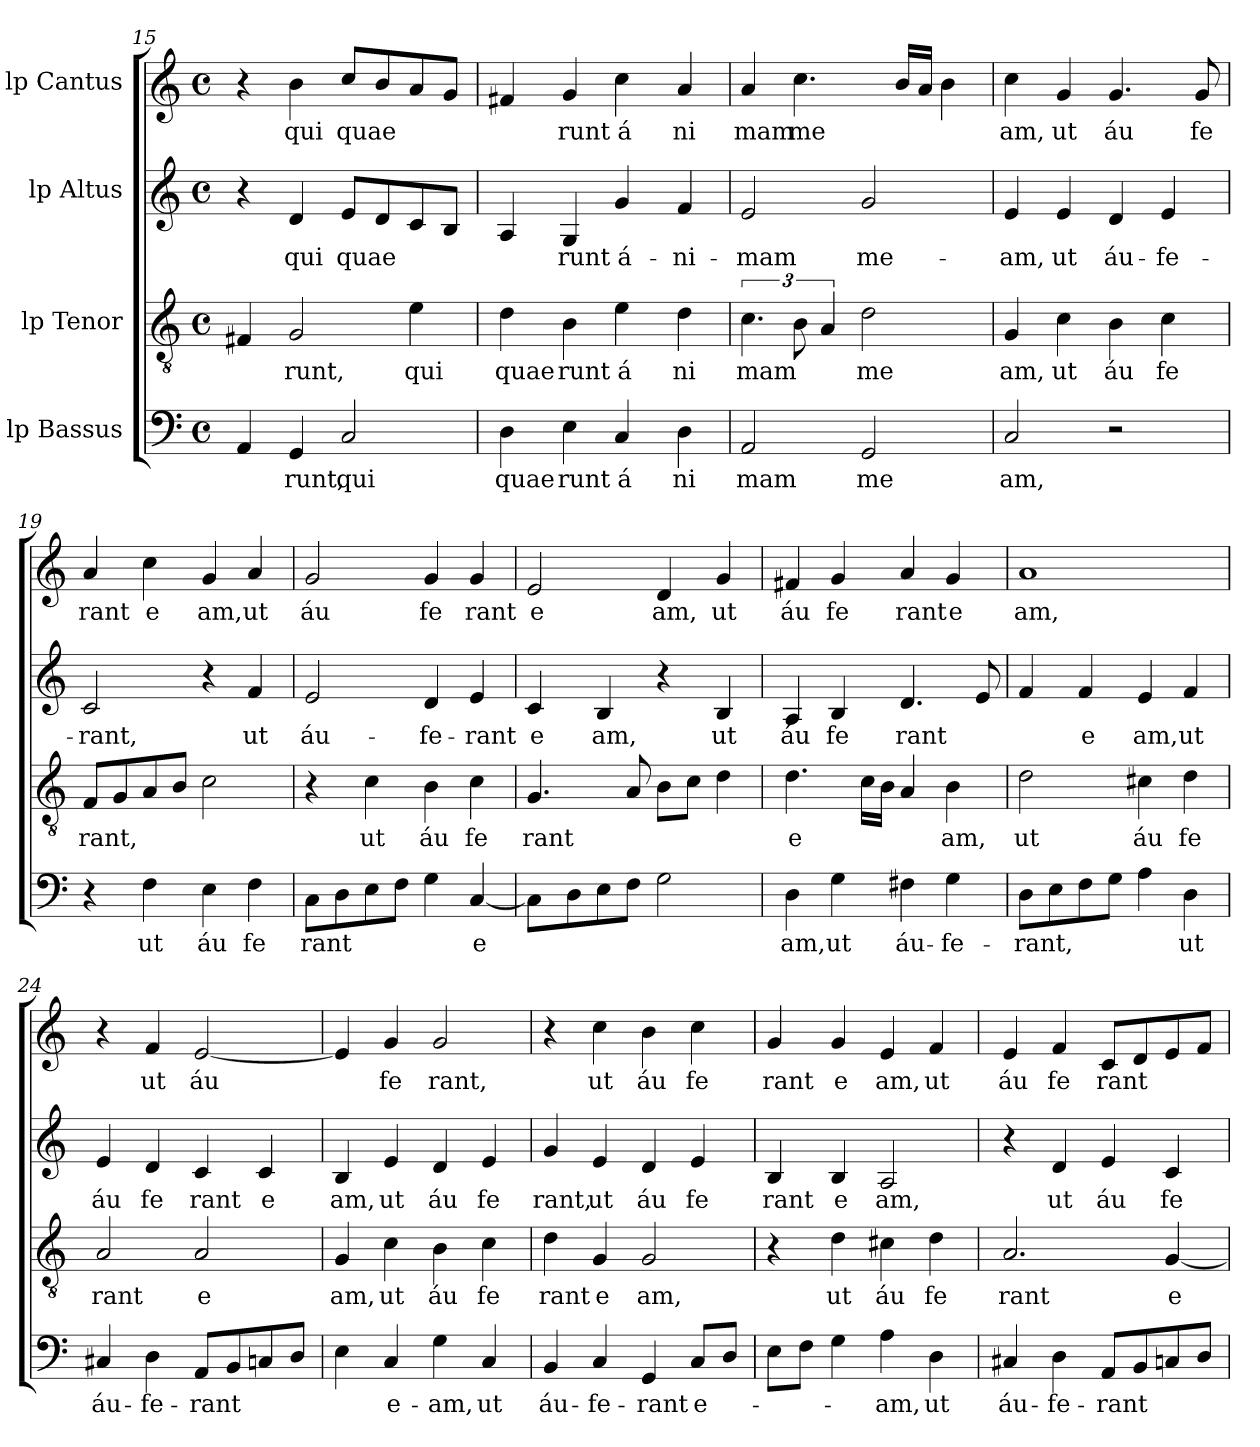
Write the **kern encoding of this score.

**kern	**text	**kern	**text	**kern	**text	**kern	**text
*part4	*part4	*part3	*part3	*part2	*part2	*part1	*part1
*staff4	*staff4	*staff3	*staff3	*staff2	*staff2	*staff1	*staff1
*I"lp Bassus	*	*I"lp Tenor	*	*I"lp Altus	*	*I"lp Cantus	*
*clefF4	*	*clefGv2	*	*clefG2	*	*clefG2	*
*M4/4	*	*M4/4	*	*M4/4	*	*M4/4	*
*met(c)	*	*met(c)	*	*met(c)	*	*met(c)	*
=15	=15	=15	=15	=15	=15	=15	=15
4AA/	.	4F#X/	.	4r	.	4r	.
!	!LO:LY:b:cj	!	!LO:LY:b:cj	!	!LO:LY:b:cj	!	!LO:LY:b:cj
4GG/	-runt,	2G/	-runt,	4d/	qui	4b\	-qui
!	!LO:LY:b:cj	!	!	!	!LO:LY:b	!	!LO:LY:b
2C/	qui	.	.	8e/L	quae	8cc/L	quae
.	.	.	.	8d/	.	8b/	.
!	!	!	!LO:LY:b:cj	!	!	!	!
.	.	4e\	qui	8c/	.	8a/	.
.	.	.	.	8B/J	.	8g/J	.
!!LO:LB:g=z
=16	=16	=16	=16	=16	=16	=16	=16
!	!LO:LY:b:cj	!	!LO:LY:b:cj	!	!	!	!
*	*	*^	*	*	*	*^	*
4D\	quae	4d\	32ryy	quae	4A/	.	4f#X/	32ryy	.
.	.	.	2ryy	.	.	.	.	2ryy	.
!	!LO:LY:b:cj	!	!	!LO:LY:b:cj	!	!LO:LY:b:cj	!	!	!LO:LY:b:cj
4E\	runt	4B\	.	runt	4G/	runt	4g/	.	runt
!	!LO:LY:b:cj	!	!	!LO:LY:b:cj	!	!LO:LY:b:cj	!	!	!LO:LY:b:cj
4C/	á	4e\	.	á	4g/	á-	4cc\	.	á
.	.	.	4...ryy	.	.	.	.	4...ryy	.
!	!LO:LY:b:cj	!	!	!LO:LY:b:cj	!	!LO:LY:b:cj	!	!	!LO:LY:b:cj
4D\	ni	4d\	.	ni	4f/	-ni-	4a/	.	ni
=17	=17	=17	=17	=17	=17	=17	=17	=17	=17
!	!LO:LY:b:cj	!	!	!LO:LY:b	!	!LO:LY:b:cj	!	!	!LO:LY:b:cj
*	*	*v	*v	*	*	*	*v	*v	*
2AA/	mam	6.c\	mam	2e/	-mam	4a/	mam
!	!	!	!	!	!	!	!LO:LY:b
.	.	12B\	.	.	.	4.cc\	me
.	.	6A/	.	.	.	.	.
!	!LO:LY:b:cj	!	!LO:LY:b:cj	!	!LO:LY:b:cj	!	!
2GG/	me	2d\	me	2g/	me-	.	.
.	.	.	.	.	.	16b/L	.
.	.	.	.	.	.	16a/J	.
.	.	.	.	.	.	4b\	.
=18	=18	=18	=18	=18	=18	=18	=18
!	!LO:LY:b:cj	!	!LO:LY:b:cj	!	!LO:LY:b:cj	!	!LO:LY:b:cj
2C/	am,	4G/	am,	4e/	-am,	4cc\	am,
!	!	!	!LO:LY:b:cj	!	!LO:LY:b:cj	!	!LO:LY:b:cj
.	.	4c\	ut	4e/	ut	4g/	ut
!	!	!	!LO:LY:b:cj	!	!LO:LY:b:cj	!	!LO:LY:b:cj
2r	.	4B\	áu	4d/	áu-	4.g/	áu
!	!	!	!LO:LY:b:cj	!	!LO:LY:b:cj	!	!
.	.	4c\	fe	4e/	-fe-	.	.
!	!	!	!	!	!	!	!LO:LY:b:cj
.	.	.	.	.	.	8g/	fe
=19	=19	=19	=19	=19	=19	=19	=19
!	!	!	!LO:LY:b	!	!LO:LY:b:cj	!	!LO:LY:b:cj
4r	.	8F/L	rant,	2c/	-rant,	4a/	rant
.	.	8G/	.	.	.	.	.
!	!LO:LY:b:cj	!	!	!	!	!	!LO:LY:b:cj
4F\	ut	8A/	.	.	.	4cc\	e
.	.	8B/J	.	.	.	.	.
!	!LO:LY:b:cj	!	!	!	!	!	!LO:LY:b:cj
4E\	áu	2c\	.	4r	.	4g/	am,
!	!LO:LY:b:cj	!	!	!	!LO:LY:b:cj	!	!LO:LY:b:cj
4F\	fe	.	.	4f/	ut	4a/	ut
=20	=20	=20	=20	=20	=20	=20	=20
!	!LO:LY:b	!	!	!	!LO:LY:b:cj	!	!LO:LY:b:cj
8C\L	rant	4r	.	2e/	áu-	2g/	áu
8D\	.	.	.	.	.	.	.
!	!	!	!LO:LY:b:cj	!	!	!	!
8E\	.	4c\	ut	.	.	.	.
8F\J	.	.	.	.	.	.	.
!	!	!	!LO:LY:b:cj	!	!LO:LY:b:cj	!	!LO:LY:b:cj
4G\	.	4B\	áu	4d/	-fe-	4g/	fe
!	!LO:LY:b:cj	!	!LO:LY:b:cj	!	!LO:LY:b:cj	!	!LO:LY:b:cj
[<4C/	e	4c\	fe	4e/	-rant	4g/	rant
!!LO:PB:g=z
=21	=21	=21	=21	=21	=21	=21	=21
!	!	!	!LO:LY:b	!	!LO:LY:b:cj	!	!LO:LY:b:cj
*^	*	*	*	*	*	*	*
8C\L]	16ryy	.	4.G/	rant	4c/	e	2e/	e
.	2...ryy	.	.	.	.	.	.	.
8D\	.	.	.	.	.	.	.	.
!	!	!	!	!	!	!LO:LY:b:cj	!	!
8E\	.	.	.	.	4B/	am,	.	.
8F\J	.	.	8A/	.	.	.	.	.
!	!	!	!	!	!	!	!	!LO:LY:b:cj
2G\	.	.	8B\L	.	4r	.	4d/	am,
.	.	.	8c\J	.	.	.	.	.
!	!	!	!	!	!	!LO:LY:b:cj	!	!LO:LY:b:cj
.	.	.	4d\	.	4B/	ut	4g/	ut
=22	=22	=22	=22	=22	=22	=22	=22	=22
!	!	!LO:LY:b:cj	!	!LO:LY:b:cj	!	!LO:LY:b:cj	!	!LO:LY:b:cj
*v	*v	*	*	*	*	*	*	*
4D\	am,	4.d\	e	4A/	áu	4f#X/	áu
!	!LO:LY:b:cj	!	!	!	!LO:LY:b:cj	!	!LO:LY:b:cj
4G\	ut	.	.	4B/	fe	4g/	fe
.	.	16c\L	.	.	.	.	.
.	.	16B\J	.	.	.	.	.
!	!LO:LY:b:cj	!	!	!	!LO:LY:b	!	!LO:LY:b:cj
4F#X\	áu-	4A/	.	4.d/	rant	4a/	rant
!	!LO:LY:b:cj	!	!LO:LY:b:cj	!	!	!	!LO:LY:b:cj
4G\	-fe-	4B\	am,	.	.	4g/	e
.	.	.	.	8e/	.	.	.
=23	=23	=23	=23	=23	=23	=23	=23
!	!LO:LY:b	!	!LO:LY:b:cj	!	!	!	!LO:LY:b:cj
8D\L	-rant,	2d\	ut	4f/	.	1a	am,
8E\	.	.	.	.	.	.	.
!	!	!	!	!	!LO:LY:b:cj	!	!
8F\	.	.	.	4f/	e	.	.
8G\J	.	.	.	.	.	.	.
!	!	!	!LO:LY:b:cj	!	!LO:LY:b:cj	!	!
4A\	.	4c#X\	áu	4e/	am,	.	.
!	!LO:LY:b:cj	!	!LO:LY:b:cj	!	!LO:LY:b:cj	!	!
4D\	ut	4d\	fe	4f/	ut	.	.
=24	=24	=24	=24	=24	=24	=24	=24
!	!LO:LY:b:cj	!	!LO:LY:b:cj	!	!LO:LY:b:cj	!	!
4C#X/	áu-	2A/	rant	4e/	áu	4r	.
!	!LO:LY:b:cj	!	!	!	!LO:LY:b:cj	!	!LO:LY:b:cj
4D\	-fe-	.	.	4d/	fe	4f/	ut
!	!LO:LY:b	!	!LO:LY:b:cj	!	!LO:LY:b:cj	!	!LO:LY:b:cj
8AA/L	-rant	2A/	e	4c/	rant	[<2e/	áu
8BB/	.	.	.	.	.	.	.
!	!	!	!	!	!LO:LY:b:cj	!	!
8Cn/	.	.	.	4c/	e	.	.
8D/J	.	.	.	.	.	.	.
=25	=25	=25	=25	=25	=25	=25	=25
!	!	!	!LO:LY:b:cj	!	!LO:LY:b:cj	!	!
4E\	.	4G/	am,	4B/	am,	4e/]	.
!	!LO:LY:b:cj	!	!LO:LY:b:cj	!	!LO:LY:b:cj	!	!LO:LY:b:cj
4C/	e-	4c\	ut	4e/	ut	4g/	fe
!	!LO:LY:b:cj	!	!LO:LY:b:cj	!	!LO:LY:b:cj	!	!LO:LY:b:cj
4G\	-am,	4B\	áu	4d/	áu	2g/	rant,
!	!LO:LY:b:cj	!	!LO:LY:b:cj	!	!LO:LY:b:cj	!	!
4C/	ut	4c\	fe	4e/	fe	.	.
!!LO:LB:g=z
=26	=26	=26	=26	=26	=26	=26	=26
!	!LO:LY:b:cj	!	!LO:LY:b:cj	!	!LO:LY:b:cj	!	!
4BB/	áu-	4d\	rant	4g/	rant,	4r	.
!	!LO:LY:b:cj	!	!LO:LY:b:cj	!	!LO:LY:b:cj	!	!LO:LY:b:cj
4C/	-fe-	4G/	e	4e/	ut	4cc\	ut
!	!LO:LY:b:cj	!	!LO:LY:b:cj	!	!LO:LY:b:cj	!	!LO:LY:b:cj
4GG/	-rant	2G/	am,	4d/	áu	4b\	áu
!	!LO:LY:b:cj	!	!	!	!LO:LY:b:cj	!	!LO:LY:b:cj
8C/L	e-	.	.	4e/	fe	4cc\	fe
8D/J	.	.	.	.	.	.	.
=27	=27	=27	=27	=27	=27	=27	=27
!	!	!	!	!	!LO:LY:b:cj	!	!LO:LY:b:cj
8E\L	.	4r	.	4B/	rant	4g/	rant
8F\J	.	.	.	.	.	.	.
!	!	!	!LO:LY:b:cj	!	!LO:LY:b:cj	!	!LO:LY:b:cj
4G\	.	4d\	ut	4B/	e	4g/	e
!	!LO:LY:b:cj	!	!LO:LY:b:cj	!	!LO:LY:b:cj	!	!LO:LY:b:cj
4A\	-am,	4c#X\	áu	2A/	am,	4e/	am,
!	!LO:LY:b:cj	!	!LO:LY:b:cj	!	!	!	!LO:LY:b:cj
4D\	ut	4d\	fe	.	.	4f/	ut
=28	=28	=28	=28	=28	=28	=28	=28
!	!LO:LY:b:cj	!	!LO:LY:b:cj	!	!	!	!LO:LY:b:cj
4C#X/	áu-	2.A/	rant	4r	.	4e/	áu
!	!LO:LY:b:cj	!	!	!	!LO:LY:b:cj	!	!LO:LY:b:cj
4D\	-fe-	.	.	4d/	ut	4f/	fe
!	!LO:LY:b	!	!	!	!LO:LY:b:cj	!	!LO:LY:b
8AA/L	-rant	.	.	4e/	áu	8c/L	rant
8BB/	.	.	.	.	.	8d/	.
!	!	!	!LO:LY:b:cj	!	!LO:LY:b:cj	!	!
8Cn/	.	[<4G/	e	4c/	fe	8e/	.
8D/J	.	.	.	.	.	8f/J	.
=	=	=	=	=	=	=	=
*-	*-	*-	*-	*-	*-	*-	*-
